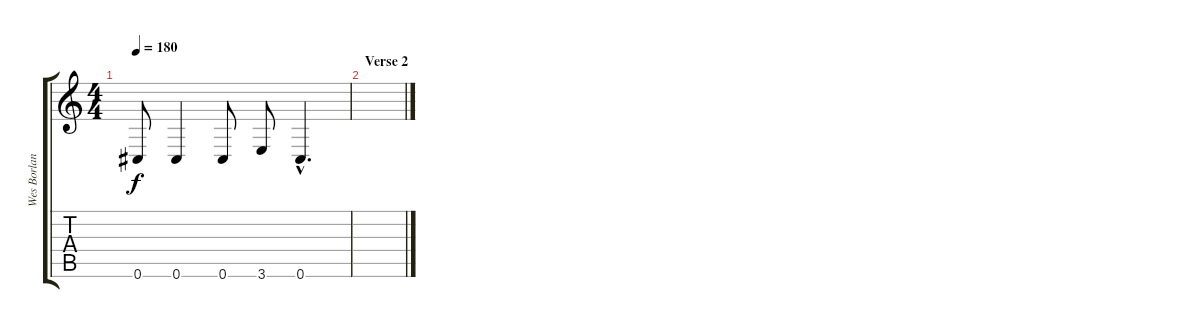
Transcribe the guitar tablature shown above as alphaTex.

\track ("Wes Borland 2" "Wes Borlan") {instrument overdrivenguitar}
\staff {score tabs}
\tuning (Db4 Ab3 E3 B2 Gb2 Db2) {hide}
\ts (4 4)
\tempo 180
\clef g2
\ks c
0.6{t}.8{dy f} 0.6.4 0.6.8 3.6.8 0.6{hac}.4{d} |
\section ("" "Verse 2")
